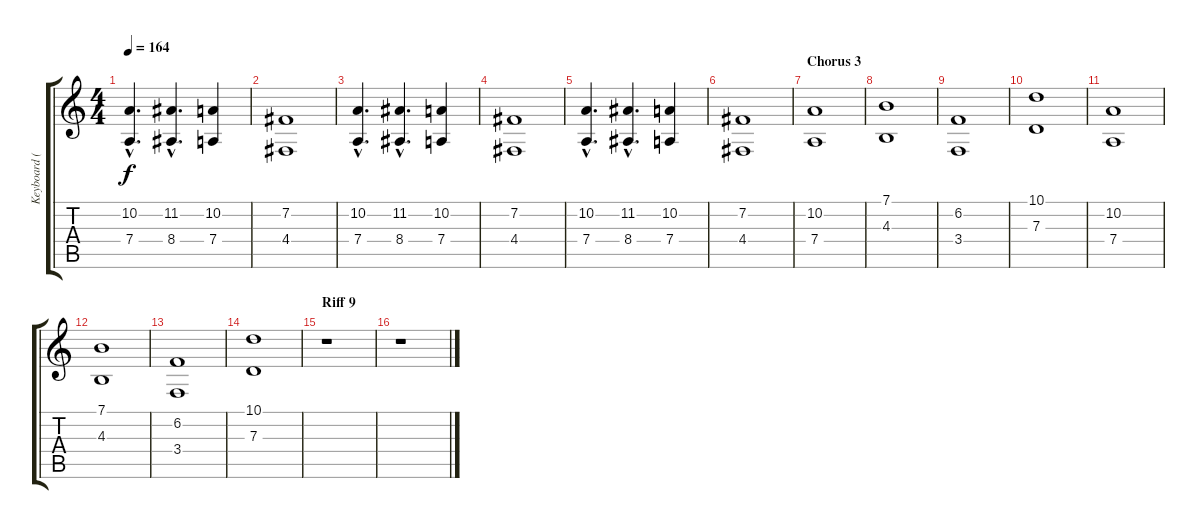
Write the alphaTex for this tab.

\track ("Keyboard (Strings)" "Keyboard (") {instrument stringensemble1}
\staff {score tabs}
\tuning (E4 B3 G3 D3 A2 E2) {hide}
\ts (4 4)
\tempo 164
\clef g2
\ks c
(10.2{hac} 7.4{hac}).4{d dy f} (11.2{hac} 8.4{hac}).4{d} (10.2 7.4).4 |
(7.2 4.4).1 |
(10.2{hac} 7.4{hac}).4{d} (11.2{hac} 8.4{hac}).4{d} (10.2 7.4).4 |
(7.2 4.4).1 |
(10.2{hac} 7.4{hac}).4{d} (11.2{hac} 8.4{hac}).4{d} (10.2 7.4).4 |
(7.2 4.4).1 |
\section ("" "Chorus 3")
(10.2 7.4).1 |
(7.1 4.3).1 |
(6.2 3.4).1 |
(10.1 7.3).1 |
(10.2 7.4).1 |
(7.1 4.3).1 |
(6.2 3.4).1 |
(10.1 7.3).1 |
\section ("" "Riff 9")
r.1 |
r.1
